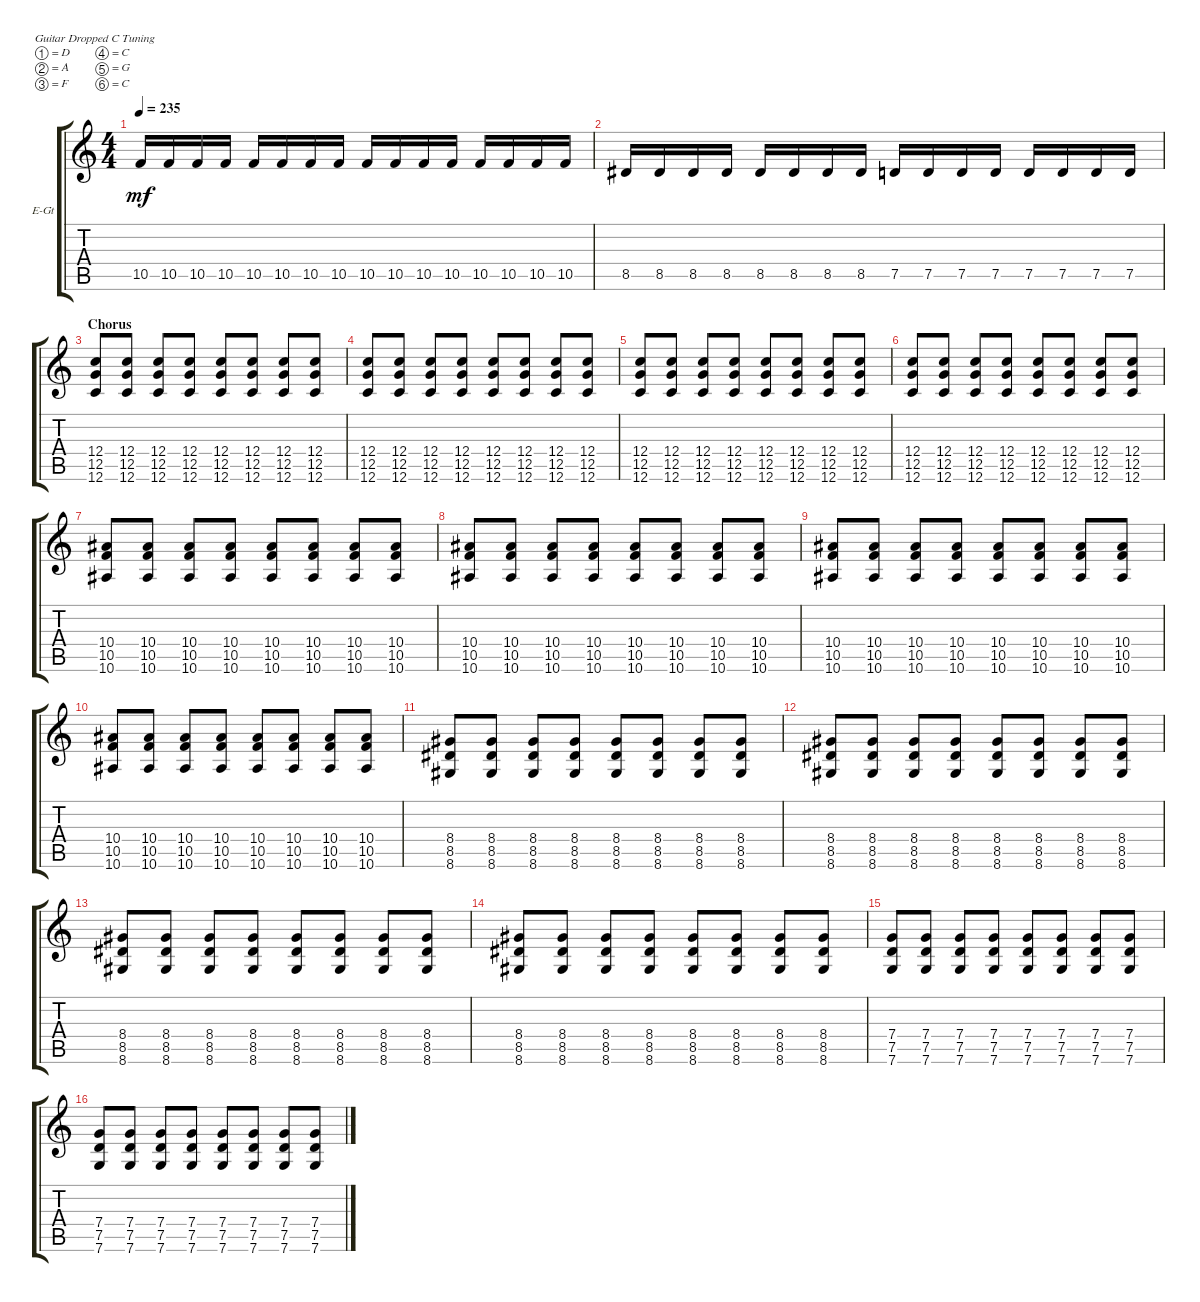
\defaultSystemsLayout 4
\bracketExtendMode groupsimilarinstruments
\firstSystemTrackNameOrientation horizontal
\otherSystemsTrackNameOrientation horizontal
\track ("Electric Guitar" "E-Gt") {instrument distortionguitar}
\staff {score tabs}
\tuning (D4 A3 F3 C3 G2 C2)
\ts (4 4)
\tempo 235
\clef g2
\scale
0.333333
\ks c
10.5.16{dy mf} 10.5.16 10.5.16 10.5.16 10.5.16 10.5.16 10.5.16 10.5.16 10.5.16 10.5.16 10.5.16 10.5.16 10.5.16 10.5.16 10.5.16 10.5.16 |
\scale
0.333333 8.5.16 8.5.16 8.5.16 8.5.16 8.5.16 8.5.16 8.5.16 8.5.16 7.5.16 7.5.16 7.5.16 7.5.16 7.5.16 7.5.16 7.5.16 7.5.16 |
\section ("" "Chorus")
\scale
0.333333 (12.5 12.4 12.6).8 (12.5 12.4 12.6).8 (12.5 12.4 12.6).8 (12.5 12.4 12.6).8 (12.5 12.4 12.6).8 (12.5 12.4 12.6).8 (12.5 12.4 12.6).8 (12.5 12.4 12.6).8 |
\scale
0.333333 (12.5 12.4 12.6).8 (12.5 12.4 12.6).8 (12.5 12.4 12.6).8 (12.5 12.4 12.6).8 (12.5 12.4 12.6).8 (12.5 12.4 12.6).8 (12.5 12.4 12.6).8 (12.5 12.4 12.6).8 |
\scale
0.333333 (12.5 12.4 12.6).8 (12.5 12.4 12.6).8 (12.5 12.4 12.6).8 (12.5 12.4 12.6).8 (12.5 12.4 12.6).8 (12.5 12.4 12.6).8 (12.5 12.4 12.6).8 (12.5 12.4 12.6).8 |
\scale
0.333333 (12.5 12.4 12.6).8 (12.5 12.4 12.6).8 (12.5 12.4 12.6).8 (12.5 12.4 12.6).8 (12.5 12.4 12.6).8 (12.5 12.4 12.6).8 (12.5 12.4 12.6).8 (12.5 12.4 12.6).8 |
\scale
0.333333 (10.6 10.5 10.4).8 (10.6 10.5 10.4).8 (10.6 10.5 10.4).8 (10.6 10.5 10.4).8 (10.6 10.5 10.4).8 (10.6 10.5 10.4).8 (10.6 10.5 10.4).8 (10.6 10.5 10.4).8 |
\scale
0.333333 (10.6 10.5 10.4).8 (10.6 10.5 10.4).8 (10.6 10.5 10.4).8 (10.6 10.5 10.4).8 (10.6 10.5 10.4).8 (10.6 10.5 10.4).8 (10.6 10.5 10.4).8 (10.6 10.5 10.4).8 |
\scale
0.333333 (10.6 10.5 10.4).8 (10.6 10.5 10.4).8 (10.6 10.5 10.4).8 (10.6 10.5 10.4).8 (10.6 10.5 10.4).8 (10.6 10.5 10.4).8 (10.6 10.5 10.4).8 (10.6 10.5 10.4).8 |
\scale
0.333333 (10.6 10.5 10.4).8 (10.6 10.5 10.4).8 (10.6 10.5 10.4).8 (10.6 10.5 10.4).8 (10.6 10.5 10.4).8 (10.6 10.5 10.4).8 (10.6 10.5 10.4).8 (10.6 10.5 10.4).8 |
\scale
0.333333 (8.5 8.4 8.6).8 (8.5 8.4 8.6).8 (8.5 8.4 8.6).8 (8.5 8.4 8.6).8 (8.5 8.4 8.6).8 (8.5 8.4 8.6).8 (8.5 8.4 8.6).8 (8.5 8.4 8.6).8 |
\scale
0.333333 (8.5 8.4 8.6).8 (8.5 8.4 8.6).8 (8.5 8.4 8.6).8 (8.5 8.4 8.6).8 (8.5 8.4 8.6).8 (8.5 8.4 8.6).8 (8.5 8.4 8.6).8 (8.5 8.4 8.6).8 |
\scale
0.333333 (8.5 8.4 8.6).8 (8.5 8.4 8.6).8 (8.5 8.4 8.6).8 (8.5 8.4 8.6).8 (8.5 8.4 8.6).8 (8.5 8.4 8.6).8 (8.5 8.4 8.6).8 (8.5 8.4 8.6).8 |
\scale
0.333333 (8.5 8.4 8.6).8 (8.5 8.4 8.6).8 (8.5 8.4 8.6).8 (8.5 8.4 8.6).8 (8.5 8.4 8.6).8 (8.5 8.4 8.6).8 (8.5 8.4 8.6).8 (8.5 8.4 8.6).8 |
\scale
0.333333 (7.4 7.5 7.6).8 (7.4 7.5 7.6).8 (7.4 7.5 7.6).8 (7.4 7.5 7.6).8 (7.4 7.5 7.6).8 (7.4 7.5 7.6).8 (7.4 7.5 7.6).8 (7.4 7.5 7.6).8 |
\scale
0.333333 (7.4 7.5 7.6).8 (7.4 7.5 7.6).8 (7.4 7.5 7.6).8 (7.4 7.5 7.6).8 (7.4 7.5 7.6).8 (7.4 7.5 7.6).8 (7.4 7.5 7.6).8 (7.4 7.5 7.6).8
